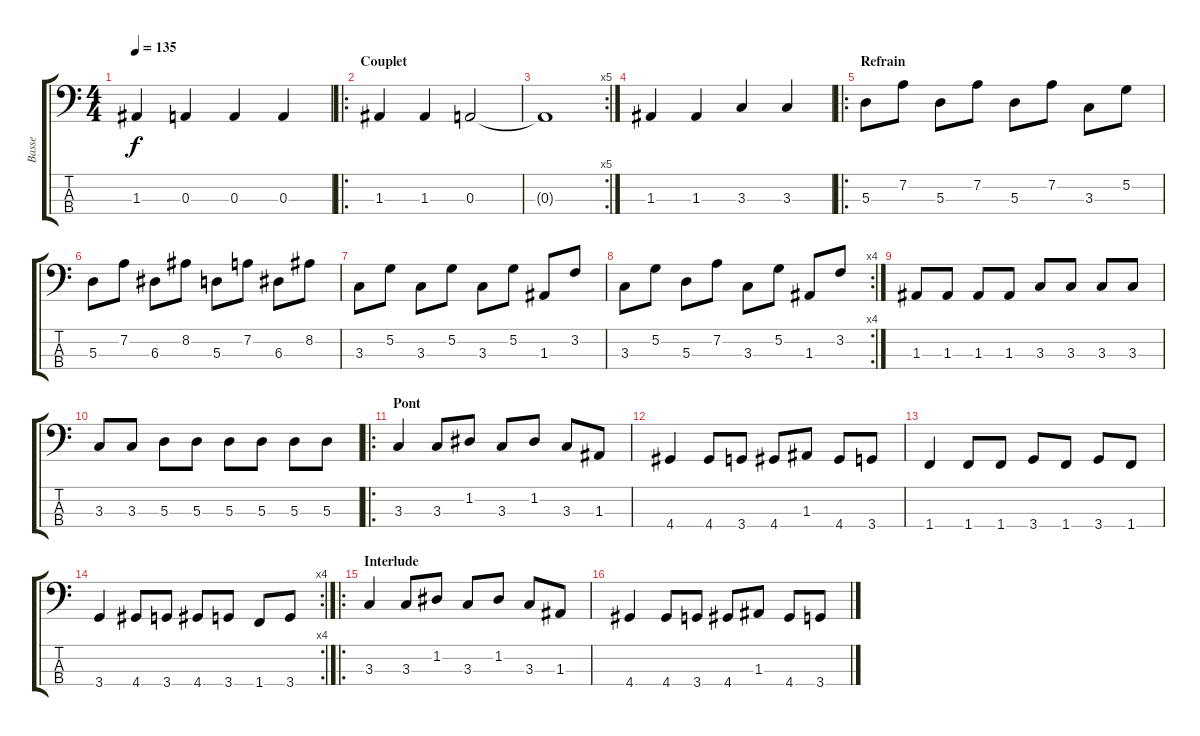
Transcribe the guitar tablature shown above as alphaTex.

\track ("Basse" "Basse") {instrument electricbassfinger}
\staff {score tabs}
\tuning (G2 D2 A1 E1) {hide}
\ts (4 4)
\tempo 135
\clef f4
\ks c
1.3.4{dy f} 0.3.4 0.3.4 0.3.4 |
\ro
\section ("" "Couplet")
1.3.4 1.3.4 0.3.2 |
\rc 5
0.3{t}.1 |
1.3.4 1.3.4 3.3.4 3.3.4 |
\ro
\section ("" "Refrain")
5.3.8 7.2.8 5.3.8 7.2.8 5.3.8 7.2.8 3.3.8 5.2.8 |
5.3.8 7.2.8 6.3.8 8.2.8 5.3.8 7.2.8 6.3.8 8.2.8 |
3.3.8 5.2.8 3.3.8 5.2.8 3.3.8 5.2.8 1.3.8 3.2.8 |
\rc 4
3.3.8 5.2.8 5.3.8 7.2.8 3.3.8 5.2.8 1.3.8 3.2.8 |
1.3.8 1.3.8 1.3.8 1.3.8 3.3.8 3.3.8 3.3.8 3.3.8 |
3.3.8 3.3.8 5.3.8 5.3.8 5.3.8 5.3.8 5.3.8 5.3.8 |
\ro
\section ("" "Pont")
3.3.4 3.3.8 1.2.8 3.3.8 1.2.8 3.3.8 1.3.8 |
4.4.4 4.4.8 3.4.8 4.4.8 1.3.8 4.4.8 3.4.8 |
1.4.4 1.4.8 1.4.8 3.4.8 1.4.8 3.4.8 1.4.8 |
\rc 4
3.4.4 4.4.8 3.4.8 4.4.8 3.4.8 1.4.8 3.4.8 |
\ro
\section ("" "Interlude")
3.3.4 3.3.8 1.2.8 3.3.8 1.2.8 3.3.8 1.3.8 |
4.4.4 4.4.8 3.4.8 4.4.8 1.3.8 4.4.8 3.4.8
